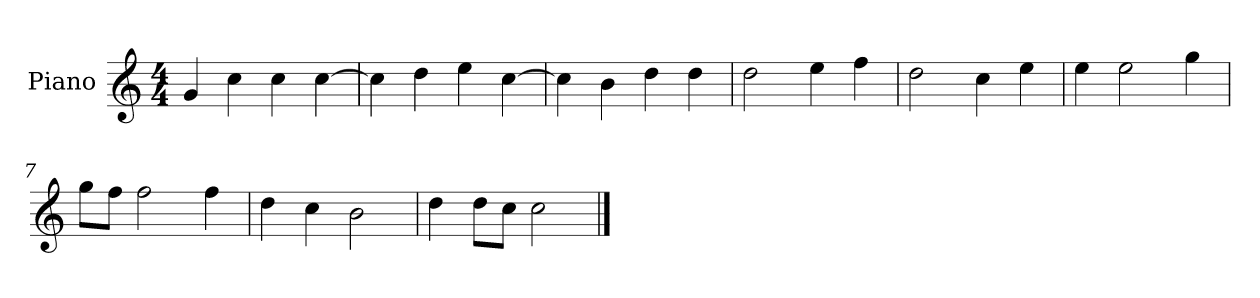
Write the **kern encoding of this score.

**kern
*part1
*staff1
*I"Piano
*I'P-no
*clefG2
*k[]
*M4/4
*MM90
=1
4g/
4cc\
4cc\
[4cc\
=2
4cc\]
4dd\
4ee\
[4cc\
=3
4cc\]
4b\
4dd\
4dd\
=4
2dd\
4ee\
4ff\
=5
2dd\
4cc\
4ee\
=6
4ee\
2ee\
4gg\
=7
8gg\L
8ff\J
2ff\
4ff\
=8
4dd\
4cc\
2b\
=9
4dd\
8dd\L
8cc\J
2cc\
==
*-
